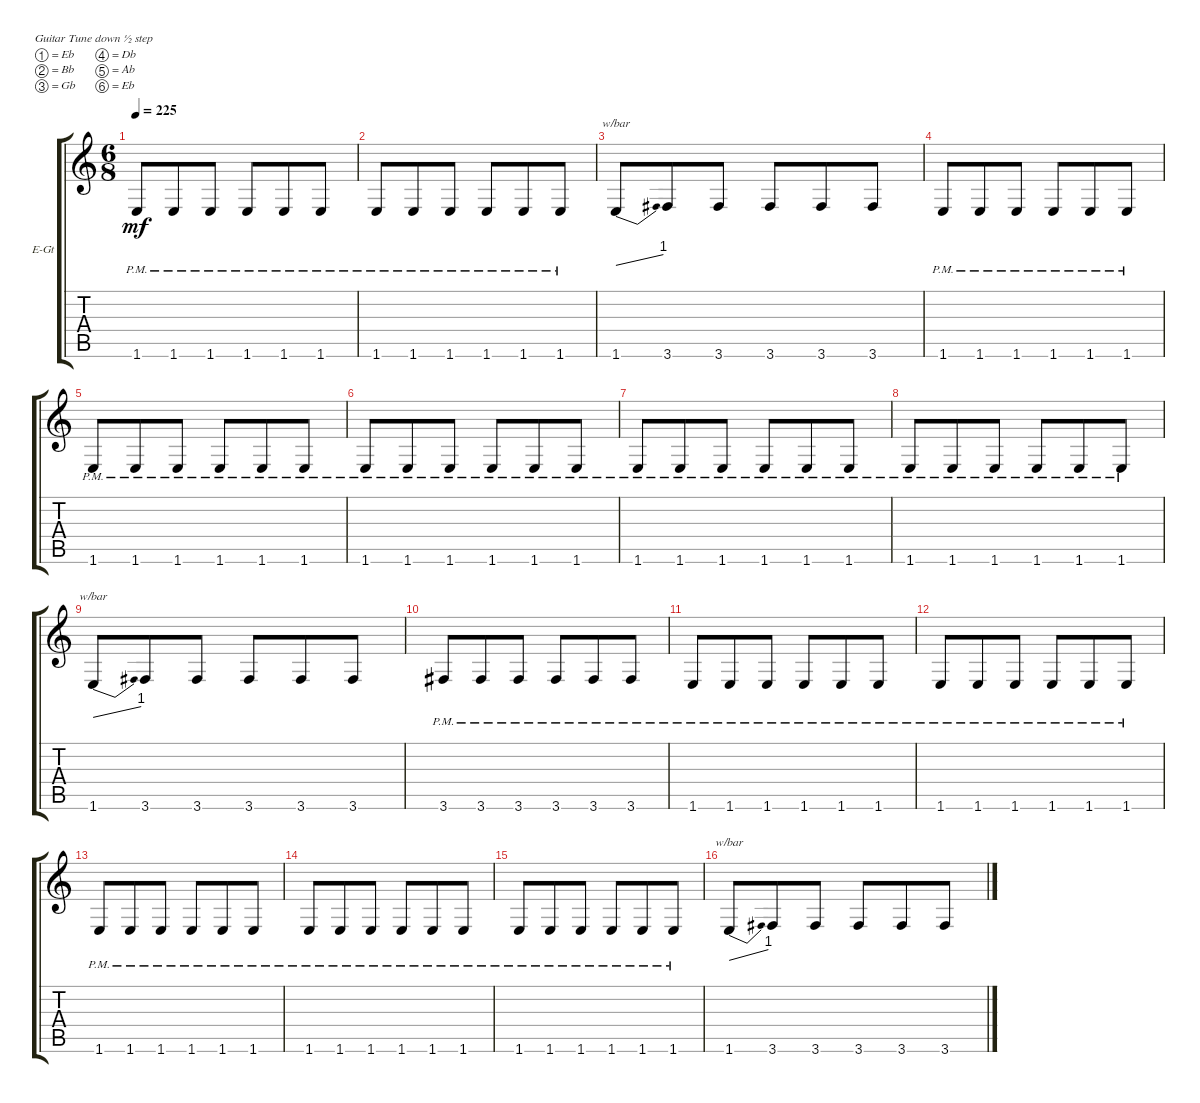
\bracketExtendMode groupsimilarinstruments
\firstSystemTrackNameOrientation horizontal
\otherSystemsTrackNameOrientation horizontal
\track ("left" "E-Gt") {instrument distortionguitar}
\staff {score tabs}
\tuning (Eb4 Bb3 Gb3 Db3 Ab2 Eb2)
\ts (6 8)
\tempo 225
\clef g2
\ks c
1.6{pm}.8{dy mf} 1.6{pm}.8 1.6{pm}.8 1.6{pm}.8 1.6{pm}.8 1.6{pm}.8 |
1.6{pm}.8 1.6{pm}.8 1.6{pm}.8 1.6{pm}.8 1.6{pm}.8 1.6{pm}.8 |
1.6.8{tbe (dive default 18 0 52.199999999999996 4)} 3.6.8 3.6.8 3.6.8 3.6.8 3.6.8 |
1.6{pm}.8 1.6{pm}.8 1.6{pm}.8 1.6{pm}.8 1.6{pm}.8 1.6{pm}.8 |
1.6{pm}.8 1.6{pm}.8 1.6{pm}.8 1.6{pm}.8 1.6{pm}.8 1.6{pm}.8 |
1.6{pm}.8 1.6{pm}.8 1.6{pm}.8 1.6{pm}.8 1.6{pm}.8 1.6{pm}.8 |
1.6{pm}.8 1.6{pm}.8 1.6{pm}.8 1.6{pm}.8 1.6{pm}.8 1.6{pm}.8 |
1.6{pm}.8 1.6{pm}.8 1.6{pm}.8 1.6{pm}.8 1.6{pm}.8 1.6{pm}.8 |
1.6.8{tbe (dive default 12 0 39 4)} 3.6.8 3.6.8 3.6.8 3.6.8 3.6.8 |
3.6{pm}.8 3.6{pm}.8 3.6{pm}.8 3.6{pm}.8 3.6{pm}.8 3.6{pm}.8 |
1.6{pm}.8 1.6{pm}.8 1.6{pm}.8 1.6{pm}.8 1.6{pm}.8 1.6{pm}.8 |
1.6{pm}.8 1.6{pm}.8 1.6{pm}.8 1.6{pm}.8 1.6{pm}.8 1.6{pm}.8 |
1.6{pm}.8 1.6{pm}.8 1.6{pm}.8 1.6{pm}.8 1.6{pm}.8 1.6{pm}.8 |
1.6{pm}.8 1.6{pm}.8 1.6{pm}.8 1.6{pm}.8 1.6{pm}.8 1.6{pm}.8 |
1.6{pm}.8 1.6{pm}.8 1.6{pm}.8 1.6{pm}.8 1.6{pm}.8 1.6{pm}.8 |
1.6.8{tbe (dive default 18 0 52.199999999999996 4)} 3.6.8 3.6.8 3.6.8 3.6.8 3.6.8
